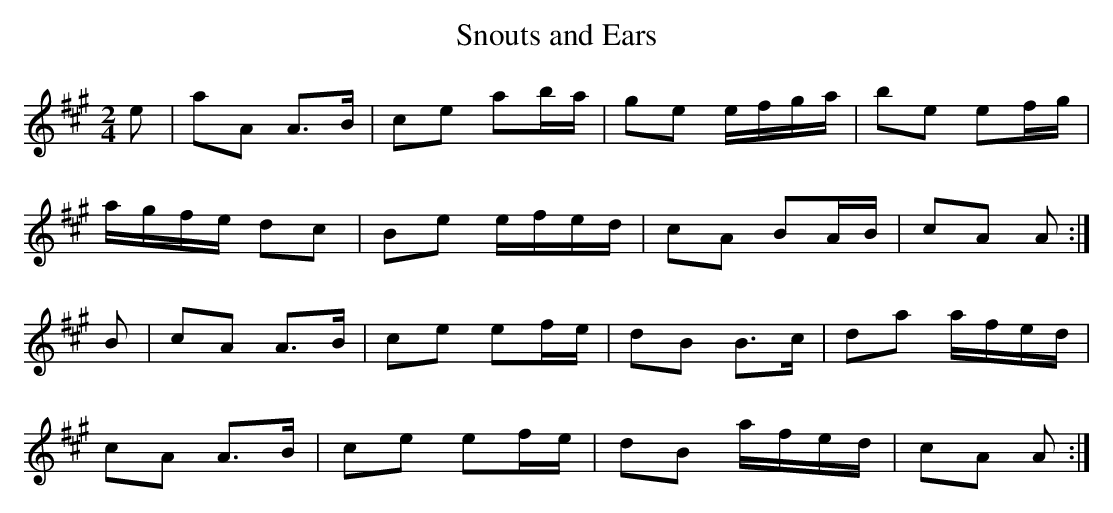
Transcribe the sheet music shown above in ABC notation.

X:1
T:Snouts and Ears
L:1/8
M:2/4
K:A
e | aA       A>B | ce ab/a/    | ge e/f/g/a/ | be ef/g/    |
    a/g/f/e/ dc  | Be e/f/e/d/ | cA BA/B/    | cA A       :|
B | cA       A>B | ce ef/e/    | dB B>c      | da a/f/e/d/ |
    cA       A>B | ce ef/e/    | dB a/f/e/d/ | cA A       :|
